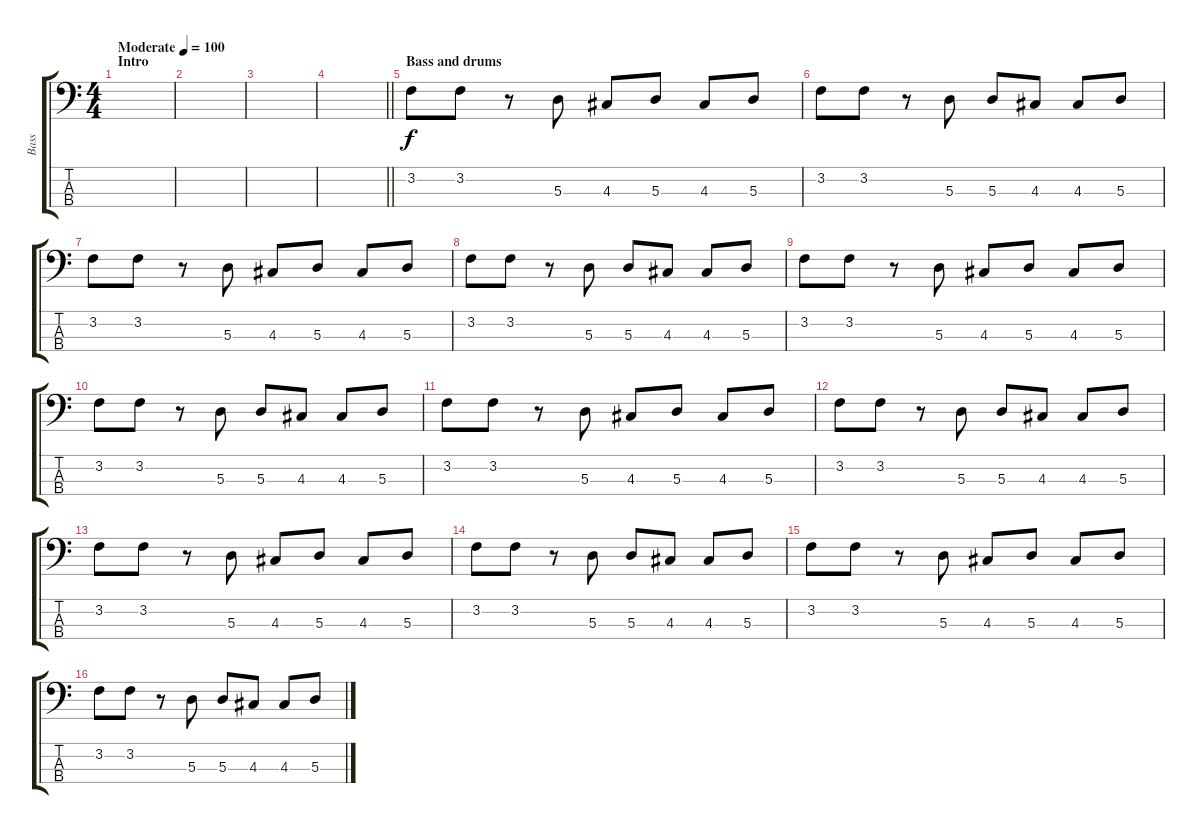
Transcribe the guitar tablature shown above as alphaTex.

\track ("Bass" "Bass") {instrument electricbassfinger}
\staff {score tabs}
\tuning (G2 D2 A1 D1) {hide}
\ts (4 4)
\section ("" "Intro")
\tempo (100 "Moderate")
\clef f4
\ks c
|
|
|
\barLineRight lightlight
|
\section ("" "Bass and drums")
3.2.8 3.2.8 r.8 5.3.8 4.3.8 5.3.8 4.3.8 5.3.8 |
3.2.8 3.2.8 r.8 5.3.8 5.3.8 4.3.8 4.3.8 5.3.8 |
3.2.8 3.2.8 r.8 5.3.8 4.3.8 5.3.8 4.3.8 5.3.8 |
3.2.8 3.2.8 r.8 5.3.8 5.3.8 4.3.8 4.3.8 5.3.8 |
3.2.8 3.2.8 r.8 5.3.8 4.3.8 5.3.8 4.3.8 5.3.8 |
3.2.8 3.2.8 r.8 5.3.8 5.3.8 4.3.8 4.3.8 5.3.8 |
3.2.8 3.2.8 r.8 5.3.8 4.3.8 5.3.8 4.3.8 5.3.8 |
3.2.8 3.2.8 r.8 5.3.8 5.3.8 4.3.8 4.3.8 5.3.8 |
3.2.8 3.2.8 r.8 5.3.8 4.3.8 5.3.8 4.3.8 5.3.8 |
3.2.8 3.2.8 r.8 5.3.8 5.3.8 4.3.8 4.3.8 5.3.8 |
3.2.8 3.2.8 r.8 5.3.8 4.3.8 5.3.8 4.3.8 5.3.8 |
3.2.8 3.2.8 r.8 5.3.8 5.3.8 4.3.8 4.3.8 5.3.8
